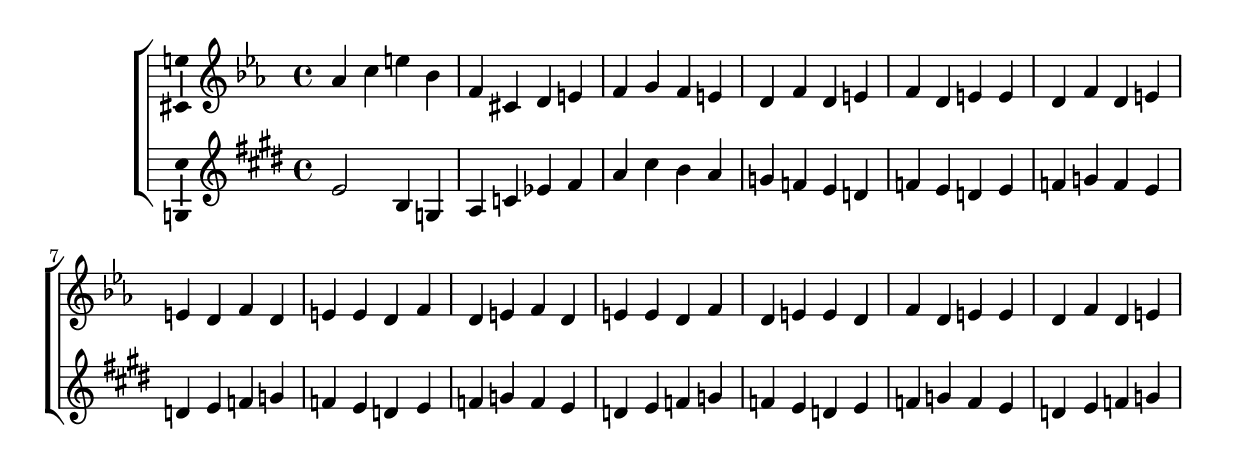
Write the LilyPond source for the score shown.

#(ly:set-option 'old-relative)
\header {
    texidoc = "Ambituses indicate pitch ranges for voices.

By default, the ambitus grob is put before the clef.  You can control
this behaviour through the @code{breakAlignOrder} property of the score
context by redefining the order.


The shape of the note heads to use can be changed via the
@code{note-head-style} property, which holds the glyph name of the
note head.  The vertical line between the upper and lower head can be
switched on or off via the @code{join-heads} property.

"
}

%{

 tex chokes on #

, e.g. with the following addition to the
paper block:

@example
\translator @{
  \ScoreContext
  breakAlignOrder = #'(
    instrument-name
    left-edge
    span-bar
    breathing-sign
    clef
    ambitus
    key-signature
    staff-bar
    time-signature
    custos
  )
@}
@end example

 
@example
\translator @{
  \VoiceContext
  \consists Ambitus_engraver
  Ambitus \set #'note-head-style = #'noteheads-2mensural
  Ambitus \set #'join-heads = ##f
@}
@end example


 %}
\version "1.9.1"

upper = \notes \relative c {
	\clef "treble"
	\key c \minor
	as'' c e bes f cis d e f g f e d f d e
	f d e e d f d e e d f d e e d f d e
	f d e e d f d e e d f d e e d f d e
}

lower = \notes \relative c {
	\clef "treble"
	\key e \major
	e'2 b4 g a c es fis a cis b a g f e d
	f e d e f g f e d e f g f e d e f g
	f e d e f g f e d e f g f e d e f g
}

\score { \context ChoirStaff {
	<
		\context Staff = one { \upper }
		\context Staff = three { \lower }
	> }
	\paper {
	       \translator {
			\ScoreContext
			breakAlignOrder = #'(
				instrument-name
				left-edge
				ambitus
				span-bar
				breathing-sign
				clef
				key-signature
				staff-bar
				time-signature
				custos
			)
		}
		\translator {
			\VoiceContext
			\consists Ambitus_engraver
		}
	}
}

